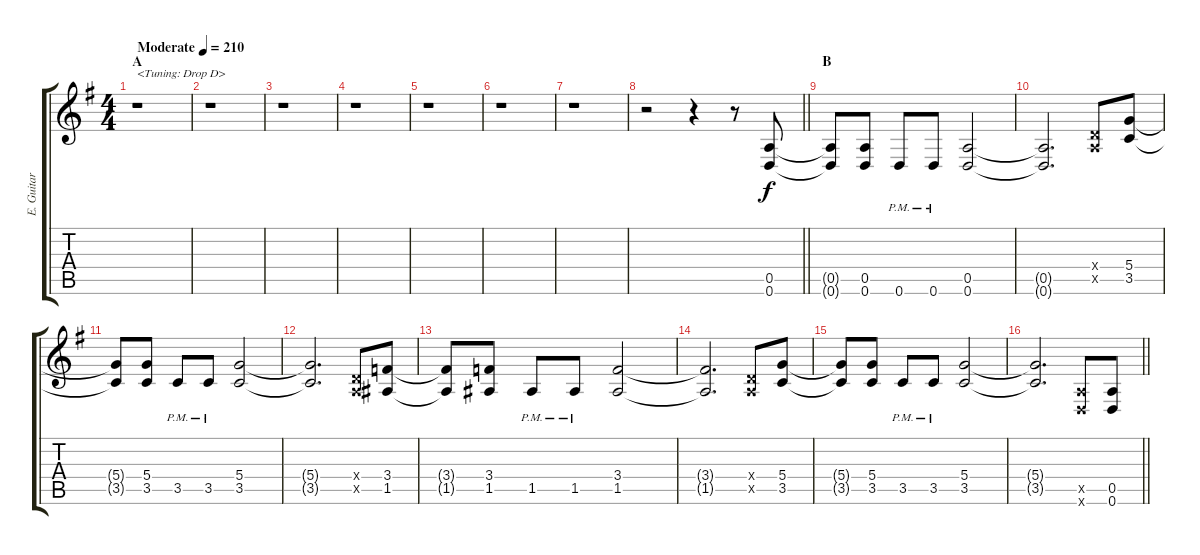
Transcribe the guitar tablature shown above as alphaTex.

\track ("E. Guitar II" "E. Guitar ") {instrument overdrivenguitar}
\staff {score tabs}
\tuning (E4 B3 G3 D3 A2 D2) {hide}
\ts (4 4)
\section ("" "A")
\tempo (210 "Moderate")
\clef g2
\ks g
r.1{txt "<Tuning: Drop D>" dy f instrument overdrivenguitar} |
r.1 |
r.1 |
r.1 |
r.1 |
r.1 |
r.1 |
\barLineRight lightlight
r.2 r.4 r.8 (0.5 0.6).8 |
\section ("" "B")
(0.5{t} 0.6{t}).8 (0.5 0.6).8 0.6{pm}.8 0.6{pm}.8 (0.5 0.6).2 |
(0.5{t} 0.6{t}).2{d} (0.4{x} 0.5{x}).8 (5.4 3.5).8 |
(5.4{t} 3.5{t}).8 (5.4 3.5).8 3.5{pm}.8 3.5{pm}.8 (5.4 3.5).2 |
(5.4{t} 3.5{t}).2{d} (0.4{x} 0.5{x}).8 (3.4 1.5).8 |
(3.4{t} 1.5{t}).8 (3.4 1.5).8 1.5{pm}.8 1.5{pm}.8 (3.4 1.5).2 |
(3.4{t} 1.5{t}).2{d} (0.4{x} 0.5{x}).8 (5.4 3.5).8 |
(5.4{t} 3.5{t}).8 (5.4 3.5).8 3.5{pm}.8 3.5{pm}.8 (5.4 3.5).2 |
\barLineRight lightlight
(5.4{t} 3.5{t}).2{d} (0.5{x} 0.6{x}).8 (0.5 0.6).8
